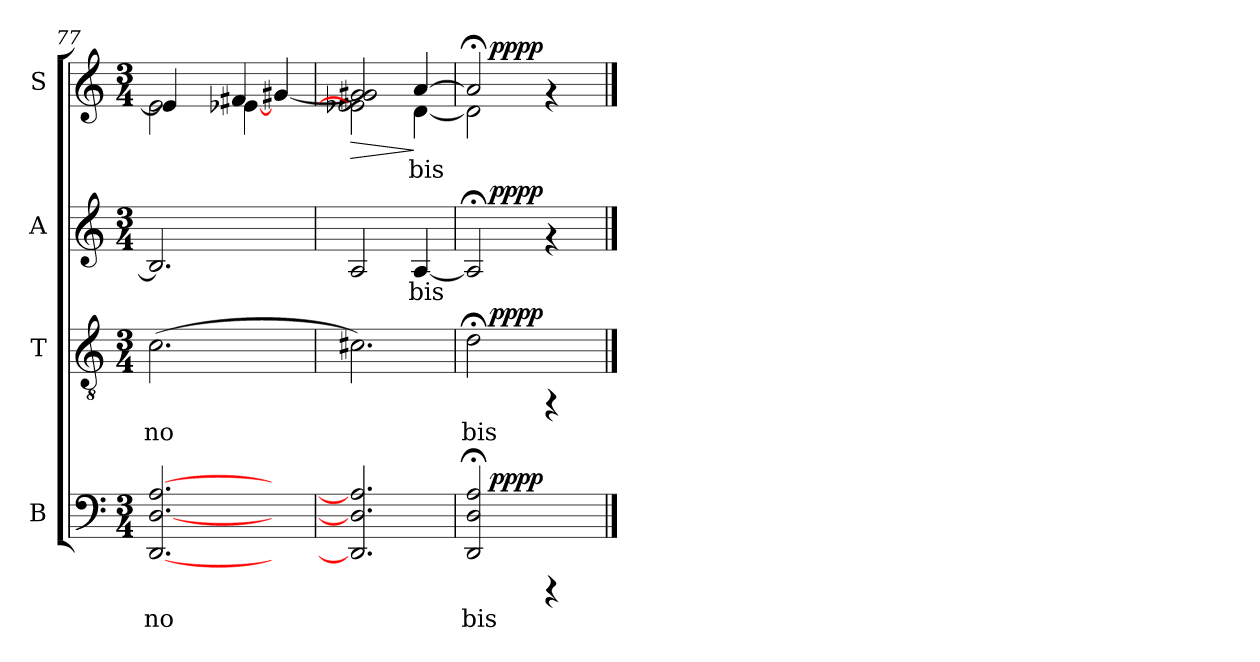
**kern	**text	**dynam	**kern	**text	**dynam	**kern	**text	**dynam	**kern	**text	**dynam
*part4	*part4	*part4	*part3	*part3	*part3	*part2	*part2	*part2	*part1	*part1	*part1
*staff4	*staff4	*staff4	*staff3	*staff3	*staff3	*staff2	*staff2	*staff2	*staff1	*staff1	*staff1
*I"B	*	*	*I"T	*	*	*I"A	*	*	*I"S	*	*
*I'B	*	*	*I'T	*	*	*I'A	*	*	*I'S	*	*
*clefF4	*	*	*clefGv2	*	*	*clefG2	*	*	*clefG2	*	*
*k[]	*	*	*k[]	*	*	*k[]	*	*	*k[]	*	*
*C:	*	*	*C:	*	*	*C:	*	*	*C:	*	*
*M3/4	*	*	*M3/4	*	*	*M3/4	*	*	*M3/4	*	*
=77	=77	=77	=77	=77	=77	=77	=77	=77	=77	=77	=77
!	!LO:LY:b:cj	!	!	!LO:LY:b:cj	!	!	!LO:LY:b:cj	!	!	!LO:LY:b:cj	!
*	*	*	*	*	*	*	*	*	*^	*	*
[>2.A/ [>2.D/ [<2.DD/	no-	.	(>2.c\	no-	.	2.B-/]	--	.	2e\	4e/]	--	.
.	.	.	.	.	.	.	.	.	.	4ryy	.	.
!	!	!	!	!	!	!	!	!	!	!	!LO:LY:b:cj	!
!	!	!	!	!	!	!	!	!	!	!	!LO:LY:b:cj	!
.	.	.	.	.	.	.	.	.	4f#X/	[<4e-X\	--	.
4ryy	.	.	4ryy	.	.	4ryy	.	.	[>4g#X/	4ryy	.	.
=78	=78	=78	=78	=78	=78	=78	=78	=78	=78	=78	=78	=78
!	!LO:LY:b:cj	!	!	!LO:LY:b:cj	!	!	!LO:LY:b:cj	!	!	!	!LO:LY:b:cj	!LO:HP:b
2.A/] 2.D/] 2.DD/]	--	.	2.c#X\)	--	.	2A/	--	.	2g#/ 2g#/]	2e-\ 2e-\]	--	>
!	!	!	!	!	!	!	!LO:LY:b:cj	!	!	!	!LO:LY:b:cj	!
.	.	.	.	.	.	[<4A/	-bis	.	[>4a/	[<4d\	-bis	]
=79	=79	=79	=79	=79	=79	=79	=79	=79	=79	=79	=79	=79
!	!LO:LY:b:cj	!	!	!LO:LY:b:cj	!	!	!LO:LY:b:cj	!	!	!	!LO:LY:b:cj	!
*^	*	*	*^	*	*	*^	*	*	*	*^	*	*
2A/;< 2D/;< 2DD/;<	16.ryy	-bis	.	2d;<\	16.ryy	-bis	.	2A;</]	16.ryy	.	.	2a;</]	2d\]	16.ryy	.	.
!	!	!	!LO:DY:b	!	!	!	!LO:DY:b	!	!	!	!LO:DY:b	!	!	!	!	!LO:DY:b
.	2ryy	.	pppp	.	2ryy	.	pppp	.	2ryy	.	pppp	.	.	2ryy	.	pppp
4rCCC	.	.	.	4rFF	.	.	.	4rf	.	.	.	4rf	4ryy	.	.	.
.	8ryy	.	.	.	8ryy	.	.	.	8ryy	.	.	.	.	8ryy	.	.
.	32ryy	.	.	.	32ryy	.	.	.	32ryy	.	.	.	.	32ryy	.	.
*v	*v	*	*	*	*	*	*	*v	*v	*	*	*v	*v	*v	*	*
*	*	*	*v	*v	*	*	*	*	*	*	*	*
==	==	==	==	==	==	==	==	==	==	==	==
*-	*-	*-	*-	*-	*-	*-	*-	*-	*-	*-	*-
